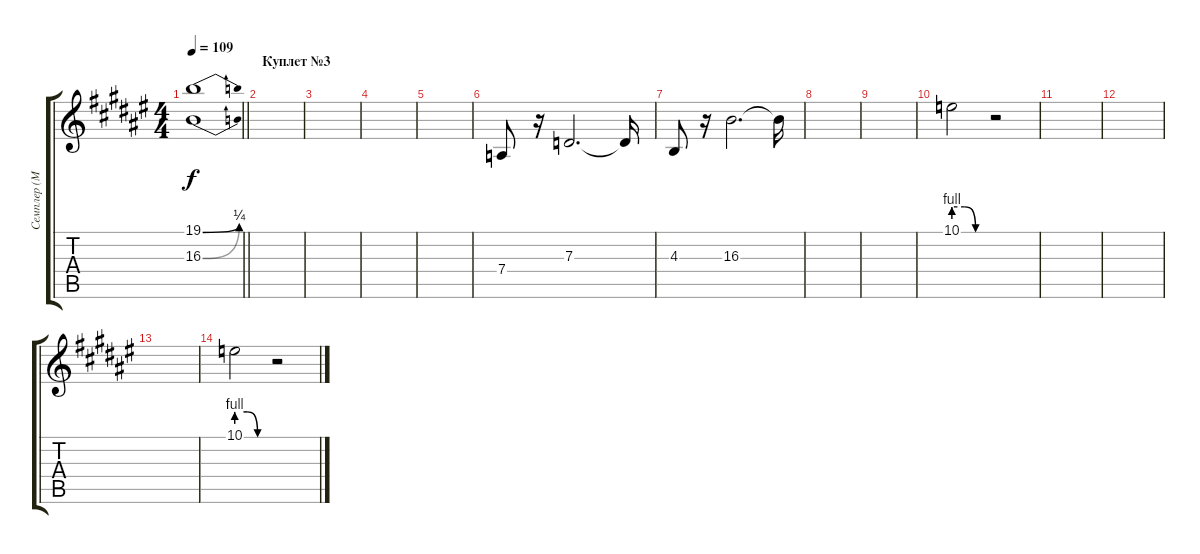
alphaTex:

\track ("Семплер (М.Юрак)" "Семплер (М") {instrument lead2sawtooth}
\staff {score tabs}
\tuning (E4 B3 G3 D3 A2 E2) {hide}
\ts (4 4)
\tempo 109
\clef g2
\barLineRight lightlight
\ks f#
(19.1{be (bend 0 0 60 1) t} 16.3{be (bend 0 0 60 1) t}).1{dy f} |
\section ("" "Куплет №3")
|
|
|
|
7.4.8 r.16 7.3.2{d} 7.3{t}.16 |
4.3.8 r.16 16.3.2{d} 16.3{t}.16 |
|
|
10.1{be (custom 0 4 20 4 40 0 60 0)}.2 r.2 |
|
|
|
10.1{be (custom 0 4 20 4 40 0 60 0)}.2 r.2
